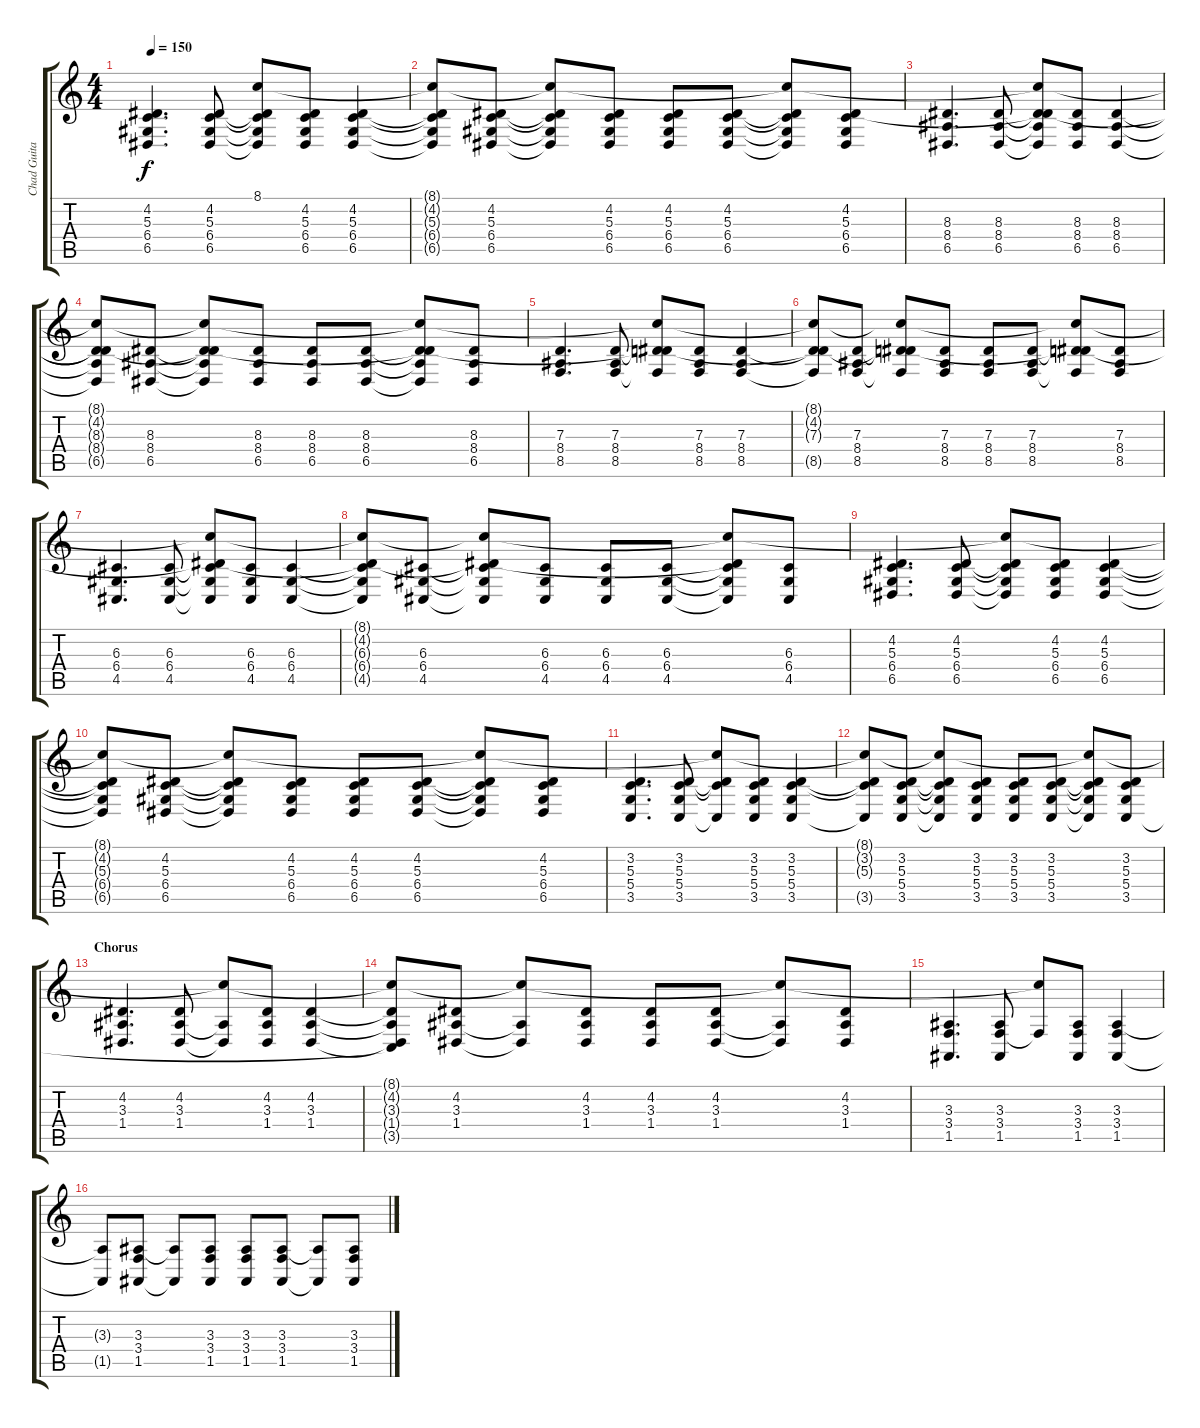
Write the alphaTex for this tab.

\track ("Chad Guitar" "Chad Guita") {instrument brightacousticpiano}
\staff {score tabs}
\tuning (E4 B3 G3 D3 A2 E2) {hide}
\ts (4 4)
\tempo 150
\clef g2
\ks c
(4.2 5.3 6.4 6.5).4{d dy f} (4.2 5.3 6.4 6.5).8 (8.1{t} 4.2{t} 5.3{t} 6.4{t} 6.5{t}).8 (4.2 5.3 6.4 6.5).8 (4.2 5.3 6.4 6.5).4 |
(8.1{t} 4.2{t} 5.3{t} 6.4{t} 6.5{t}).8 (4.2 5.3 6.4 6.5).8 (8.1{t} 4.2{t} 5.3{t} 6.4{t} 6.5{t}).8 (4.2 5.3 6.4 6.5).8 (4.2 5.3 6.4 6.5).8 (4.2 5.3 6.4 6.5).8 (8.1{t} 4.2{t} 5.3{t} 6.4{t} 6.5{t}).8 (4.2 5.3 6.4 6.5).8 |
(8.3 8.4 6.5).4{d} (8.3 8.4 6.5).8 (8.1{t} 4.2{t} 8.3{t} 8.4{t} 6.5{t}).8 (8.3 8.4 6.5).8 (8.3 8.4 6.5).4 |
(8.1{t} 4.2{t} 8.3{t} 8.4{t} 6.5{t}).8 (8.3 8.4 6.5).8 (8.1{t} 4.2{t} 8.3{t} 8.4{t} 6.5{t}).8 (8.3 8.4 6.5).8 (8.3 8.4 6.5).8 (8.3 8.4 6.5).8 (8.1{t} 4.2{t} 8.3{t} 8.4{t} 6.5{t}).8 (8.3 8.4 6.5).8 |
(7.3 8.4 8.5).4{d} (7.3 8.4 8.5).8 (8.1{t} 4.2{t} 7.3{t} 8.5{t}).8 (7.3 8.4 8.5).8 (7.3 8.4 8.5).4 |
(8.1{t} 4.2{t} 7.3{t} 8.5{t}).8 (7.3 8.4 8.5).8 (8.1{t} 4.2{t} 7.3{t} 8.5{t}).8 (7.3 8.4 8.5).8 (7.3 8.4 8.5).8 (7.3 8.4 8.5).8 (8.1{t} 4.2{t} 7.3{t} 8.5{t}).8 (7.3 8.4 8.5).8 |
(6.3 6.4 4.5).4{d} (6.3 6.4 4.5).8 (8.1{t} 4.2{t} 6.3{t} 6.4{t} 4.5{t}).8 (6.3 6.4 4.5).8 (6.3 6.4 4.5).4 |
(8.1{t} 4.2{t} 6.3{t} 6.4{t} 4.5{t}).8 (6.3 6.4 4.5).8 (8.1{t} 4.2{t} 6.3{t} 6.4{t} 4.5{t}).8 (6.3 6.4 4.5).8 (6.3 6.4 4.5).8 (6.3 6.4 4.5).8 (8.1{t} 4.2{t} 6.3{t} 6.4{t} 4.5{t}).8 (6.3 6.4 4.5).8 |
(4.2 5.3 6.4 6.5).4{d} (4.2 5.3 6.4 6.5).8 (8.1{t} 4.2{t} 5.3{t} 6.4{t} 6.5{t}).8 (4.2 5.3 6.4 6.5).8 (4.2 5.3 6.4 6.5).4 |
(8.1{t} 4.2{t} 5.3{t} 6.4{t} 6.5{t}).8 (4.2 5.3 6.4 6.5).8 (8.1{t} 4.2{t} 5.3{t} 6.4{t} 6.5{t}).8 (4.2 5.3 6.4 6.5).8 (4.2 5.3 6.4 6.5).8 (4.2 5.3 6.4 6.5).8 (8.1{t} 4.2{t} 5.3{t} 6.4{t} 6.5{t}).8 (4.2 5.3 6.4 6.5).8 |
(3.2 5.3 5.4 3.5).4{d} (3.2 5.3 5.4 3.5).8 (8.1{t} 3.2{t} 5.3{t} 3.5{t}).8 (3.2 5.3 5.4 3.5).8 (3.2 5.3 5.4 3.5).4 |
(8.1{t} 3.2{t} 5.3{t} 3.5{t}).8 (3.2 5.3 5.4 3.5).8 (8.1{t} 3.2{t} 5.3{t} 5.4{t} 3.5{t}).8 (3.2 5.3 5.4 3.5).8 (3.2 5.3 5.4 3.5).8 (3.2 5.3 5.4 3.5).8 (8.1{t} 3.2{t} 5.3{t} 5.4{t} 3.5{t}).8 (3.2 5.3 5.4 3.5).8 |
\section ("" "Chorus")
(4.2 3.3 1.4).4{d instrument distortionguitar} (4.2 3.3 1.4).8 (8.1{t} 3.3{t} 1.4{t}).8 (4.2 3.3 1.4).8 (4.2 3.3 1.4).4 |
(8.1{t} 4.2{t} 3.3{t} 1.4{t} 3.5{t}).8 (4.2 3.3 1.4).8 (8.1{t} 3.3{t} 1.4{t}).8 (4.2 3.3 1.4).8 (4.2 3.3 1.4).8 (4.2 3.3 1.4).8 (8.1{t} 3.3{t} 1.4{t}).8 (4.2 3.3 1.4).8 |
(3.3 3.4 1.5).4{d instrument distortionguitar} (3.3 3.4 1.5).8 (8.1{t} 3.4{t}).8 (3.3 3.4 1.5).8 (3.3 3.4 1.5).4 |
(3.3{t} 1.5{t}).8 (3.3 3.4 1.5).8 (3.3{t} 1.5{t}).8 (3.3 3.4 1.5).8 (3.3 3.4 1.5).8 (3.3 3.4 1.5).8 (3.3{t} 1.5{t}).8 (3.3 3.4 1.5).8
